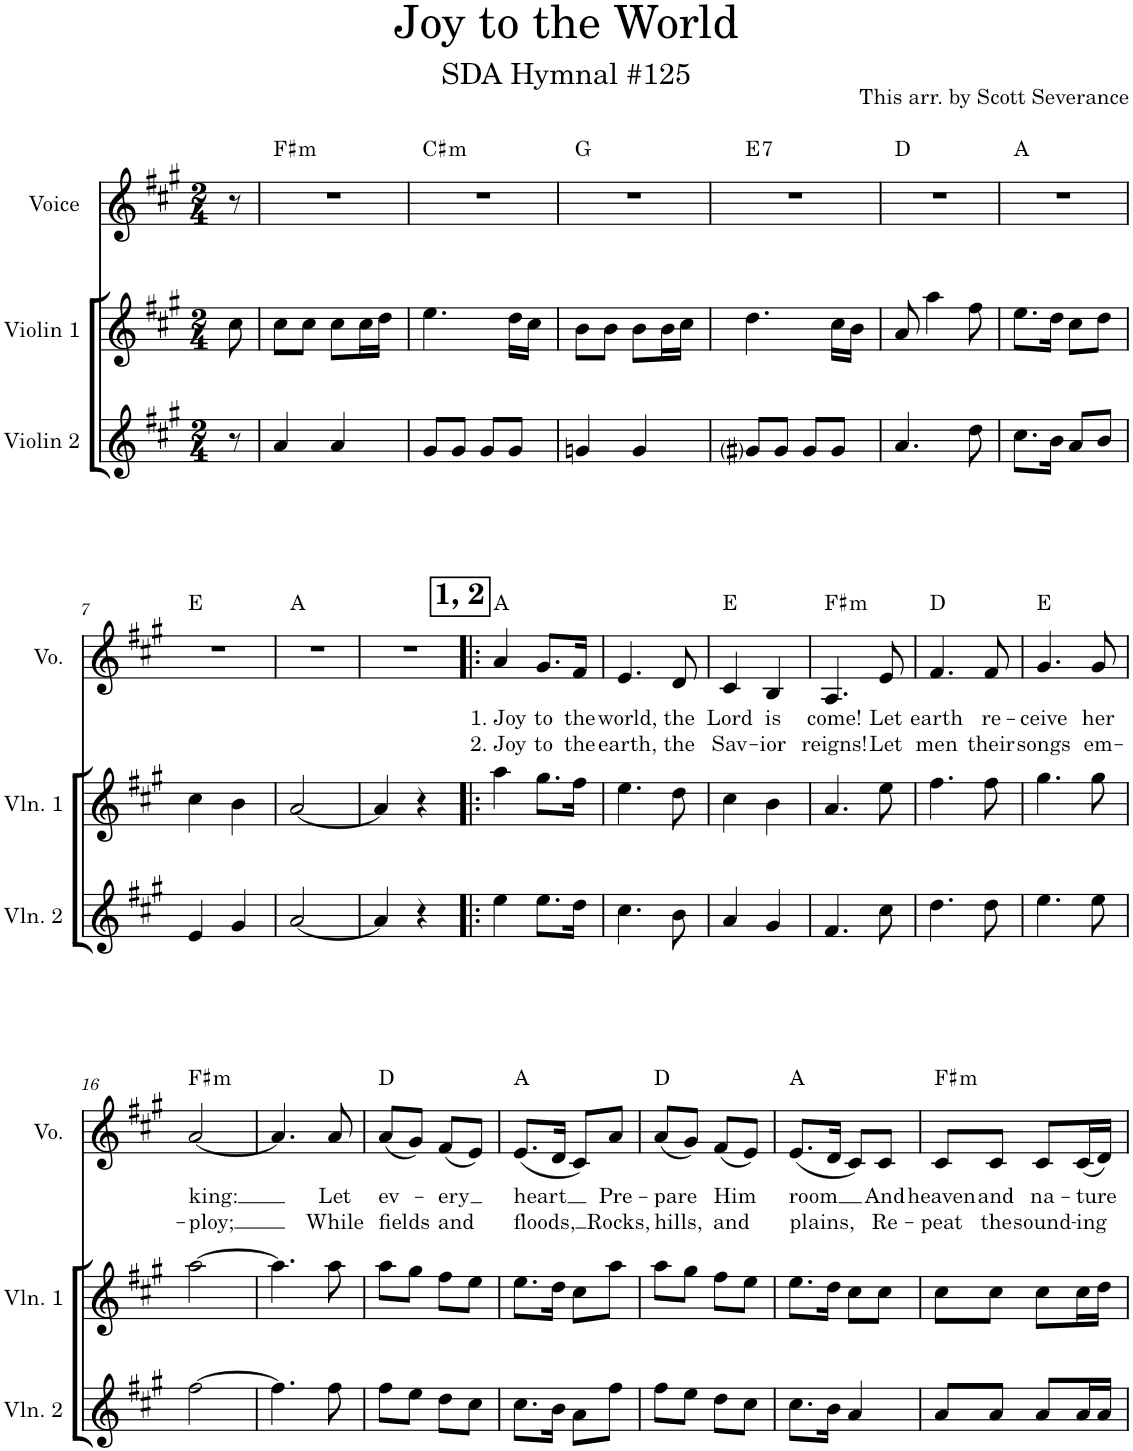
**kern	**kern	**kern	**text	**text	**harte
*part3	*part2	*part1	*part1	*part1	*part1
*staff3	*staff2	*staff1	*staff1	*staff1	*
*I"Violin 2	*I"Violin 1	*I"Voice	*	*	*
*I'Vln. 2	*I'Vln. 1	*I'Vo.	*	*	*
*clefG2	*clefG2	*clefG2	*	*	*
*k[f#c#g#]	*k[f#c#g#]	*k[f#c#g#]	*	*	*
*M2/4	*M2/4	*M2/4	*	*	*
=	=	=	=	=	=
8r	8cc#\	8r	.	.	.
=1	=1	=1	=1	=1	=1
!	!	!	!	!	!LO:H:kt=m
4a/	8cc#\L	2r	.	.	F#:min
.	8cc#\J	.	.	.	.
4a/	8cc#\L	.	.	.	.
.	16cc#\L	.	.	.	.
.	16dd\JJ	.	.	.	.
=2	=2	=2	=2	=2	=2
!	!	!	!	!	!LO:H:kt=m
8g#/L	4.ee\	2r	.	.	C#:min
8g#/J	.	.	.	.	.
8g#/L	.	.	.	.	.
8g#/J	16dd\LL	.	.	.	.
.	16cc#\JJ	.	.	.	.
=3	=3	=3	=3	=3	=3
4gn/	8b\L	2r	.	.	G:maj
.	8b\J	.	.	.	.
4g/	8b\L	.	.	.	.
.	16b\L	.	.	.	.
.	16cc#\JJ	.	.	.	.
=4	=4	=4	=4	=4	=4
!	!	!	!	!	!LO:H:kt=7
8g#i/L	4.dd\	2r	.	.	E:7
8g#/J	.	.	.	.	.
8g#/L	.	.	.	.	.
8g#/J	16cc#\LL	.	.	.	.
.	16b\JJ	.	.	.	.
=5	=5	=5	=5	=5	=5
4.a/	8a/	2r	.	.	D:maj
.	4aa\	.	.	.	.
8dd\	8ff#\	.	.	.	.
=6	=6	=6	=6	=6	=6
8.cc#\L	8.ee\L	2r	.	.	A:maj
16b\Jk	16dd\Jk	.	.	.	.
8a/L	8cc#\L	.	.	.	.
8b/J	8dd\J	.	.	.	.
!!LO:LB:g=z
=7	=7	=7	=7	=7	=7
4e/	4cc#\	2r	.	.	E:maj
4g#/	4b\	.	.	.	.
=8	=8	=8	=8	=8	=8
[2a/	[2a/	2r	.	.	A:maj
=9	=9	=9	=9	=9	=9
4a/]	4a/]	2r	.	.	.
4r	4r	.	.	.	.
!!LO:REH:place=s1:a:B:cj:fs=14:t=1, 2
=10!|:	=10!|:	=10!|:	=10!|:	=10!|:	=10!|:
!	!	!	!LO:LY:b	!LO:LY:b	!
4ee\	4aa\	4a/	1. Joy	2. Joy	A:maj
!	!	!	!LO:LY:b	!LO:LY:b	!
8.ee\L	8.gg#\L	8.g#/L	to	to	.
!	!	!	!LO:LY:b	!LO:LY:b	!
16dd\Jk	16ff#\Jk	16f#/Jk	the	the	.
=11	=11	=11	=11	=11	=11
!	!	!	!LO:LY:b	!LO:LY:b	!
4.cc#\	4.ee\	4.e/	world,	earth,	.
!	!	!	!LO:LY:b	!LO:LY:b	!
8b\	8dd\	8d/	the	the	.
=12	=12	=12	=12	=12	=12
!	!	!	!LO:LY:b	!LO:LY:b	!
4a/	4cc#\	4c#/	Lord	Sav-	E:maj
!	!	!	!LO:LY:b	!LO:LY:b	!
4g#/	4b\	4B/	is	-ior	.
=13	=13	=13	=13	=13	=13
!	!	!	!LO:LY:b	!LO:LY:b	!LO:H:kt=m
4.f#/	4.a/	4.A/	come!	reigns!	F#:min
!	!	!	!LO:LY:b	!LO:LY:b	!
8cc#\	8ee\	8e/	Let	Let	.
=14	=14	=14	=14	=14	=14
!	!	!	!LO:LY:b	!LO:LY:b	!
4.dd\	4.ff#\	4.f#/	earth	men	D:maj
!	!	!	!LO:LY:b	!LO:LY:b	!
8dd\	8ff#\	8f#/	re-	their	.
=15	=15	=15	=15	=15	=15
!	!	!	!LO:LY:b	!LO:LY:b	!
4.ee\	4.gg#\	4.g#/	-ceive	songs	E:maj
!	!	!	!LO:LY:b	!LO:LY:b	!
8ee\	8gg#\	8g#/	her	em-	.
!!LO:LB:g=z
=16	=16	=16	=16	=16	=16
!	!	!	!LO:LY:b	!LO:LY:b	!LO:H:kt=m
[2ff#\	[2aa\	[2a/	king:	-ploy;	F#:min
=17	=17	=17	=17	=17	=17
4.ff#\]	4.aa\]	4.a/]	.	.	.
!	!	!	!LO:LY:b	!LO:LY:b	!
8ff#\	8aa\	8a/	Let	While	.
=18	=18	=18	=18	=18	=18
!	!	!	!LO:LY:b	!LO:LY:b	!
8ff#\L	8aa\L	(8a/L	ev-	fields	D:maj
8ee\J	8gg#\J	8g#/J)	.	.	.
!	!	!	!LO:LY:b	!LO:LY:b	!
8dd\L	8ff#\L	(8f#/L	-ery	and	.
8cc#\J	8ee\J	8e/J)	.	.	.
=19	=19	=19	=19	=19	=19
!	!	!	!LO:LY:b	!LO:LY:b	!
8.cc#\L	8.ee\L	(8.e/L	heart	floods,	A:maj
16b\Jk	16dd\Jk	16d/Jk	.	.	.
8a\L	8cc#\L	8c#/L)	.	.	.
!	!	!	!LO:LY:b	!LO:LY:b	!
8ff#\J	8aa\J	8a/J	Pre-	Rocks,	.
=20	=20	=20	=20	=20	=20
!	!	!	!LO:LY:b	!LO:LY:b	!
8ff#\L	8aa\L	(8a/L	-pare	hills,	D:maj
8ee\J	8gg#\J	8g#/J)	.	.	.
!	!	!	!LO:LY:b	!LO:LY:b	!
8dd\L	8ff#\L	(8f#/L	Him	and	.
8cc#\J	8ee\J	8e/J)	.	.	.
=21	=21	=21	=21	=21	=21
!	!	!	!LO:LY:b	!LO:LY:b	!
8.cc#\L	8.ee\L	(8.e/L	room	plains,	A:maj
16b\Jk	16dd\Jk	16d/Jk	.	.	.
4a/	8cc#\L	8c#/L)	.	.	.
!	!	!	!LO:LY:b	!LO:LY:b	!
.	8cc#\J	8c#/J	And	Re-	.
=22	=22	=22	=22	=22	=22
!	!	!	!LO:LY:b	!LO:LY:b	!LO:H:kt=m
8a/L	8cc#\L	8c#/L	heaven	-peat	F#:min
!	!	!	!LO:LY:b	!LO:LY:b	!
8a/J	8cc#\J	8c#/J	and	the	.
!	!	!	!LO:LY:b	!LO:LY:b	!
8a/L	8cc#\L	8c#/L	na-	sound-	.
!	!	!	!LO:LY:b	!LO:LY:b	!
16a/L	16cc#\L	(16c#/L	-ture	-ing	.
16a/JJ	16dd\JJ	16d/JJ)	.	.	.
=	=	=	=	=	=
*-	*-	*-	*-	*-	*-
